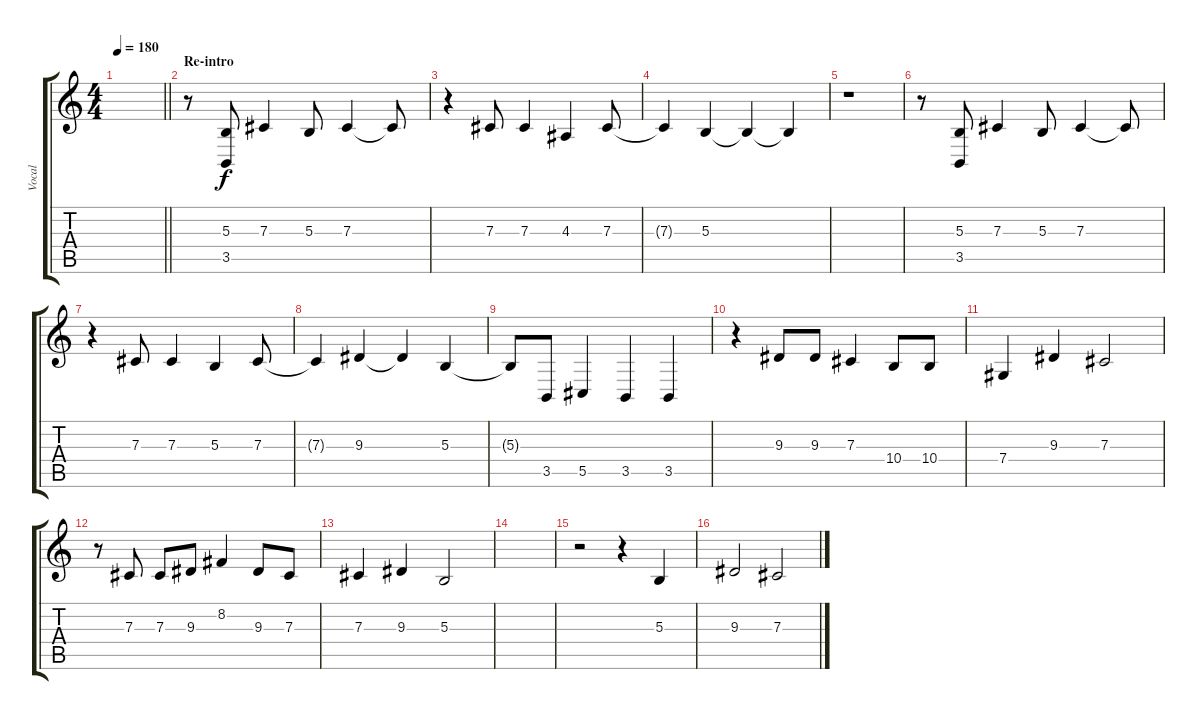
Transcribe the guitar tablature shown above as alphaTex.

\track ("Vocal" "Vocal") {instrument lead2sawtooth}
\staff {score tabs}
\tuning (Eb4 Bb3 Gb3 Db3 Ab2 Db2) {hide}
\ts (4 4)
\tempo 180
\clef g2
\barLineRight lightlight
\ks c
|
\section ("" "Re-intro")
r.8 (5.3 3.5).8 7.3.4 5.3.8 7.3.4 7.3{t}.8 |
r.4 7.3.8 7.3.4 4.3.4 7.3.8 |
7.3{t}.4 5.3.4 5.3{t}.4 5.3{t}.4 |
r.1 |
r.8 (5.3 3.5).8 7.3.4 5.3.8 7.3.4 7.3{t}.8 |
r.4 7.3.8 7.3.4 5.3.4 7.3.8 |
7.3{t}.4 9.3.4 9.3{t}.4 5.3.4 |
5.3{t}.8 3.5.8 5.5.4 3.5.4 3.5.4 |
r.4 9.3.8 9.3.8 7.3.4 10.4.8 10.4.8 |
7.4.4 9.3.4 7.3.2 |
r.8 7.3.8 7.3.8 9.3.8 8.2.4 9.3.8 7.3.8 |
7.3.4 9.3.4 5.3.2 |
|
r.2 r.4 5.3.4 |
9.3.2 7.3.2
